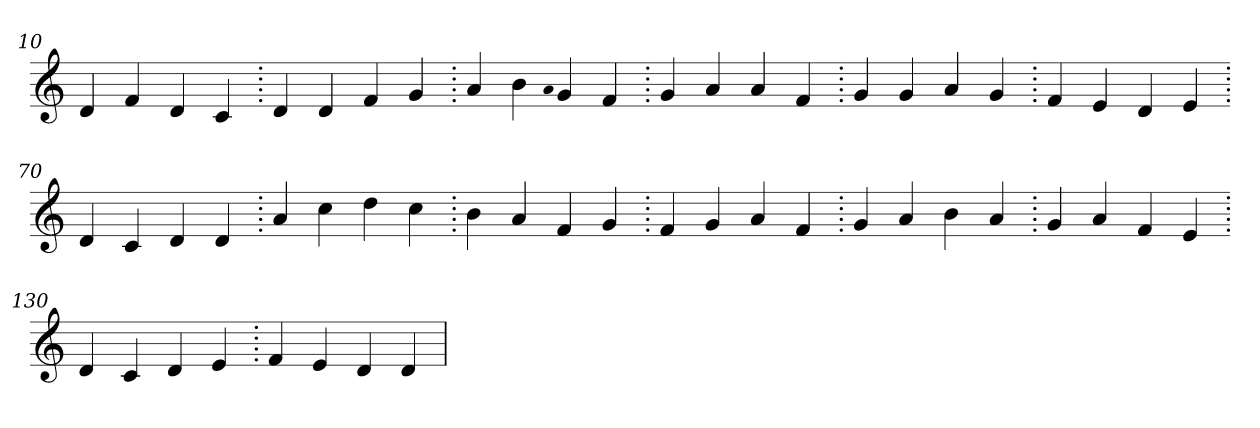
**kern
*part1
*staff1
*clefG2
=10.
4d
4f
4d
4c
=20.
4d
4d
4f
4g
=30.
4a
4b
qqa
4g
4f
=40.
4g
4a
4a
4f
=50.
4g
4g
4a
4g
=60.
4f
4e
4d
4e
=70.
4d
4c
4d
4d
=80.
4a
4cc
4dd
4cc
=90.
4b
4a
4f
4g
=100.
4f
4g
4a
4f
=110.
4g
4a
4b
4a
=120.
4g
4a
4f
4e
=130.
4d
4c
4d
4e
=140.
4f
4e
4d
4d
=
*-
